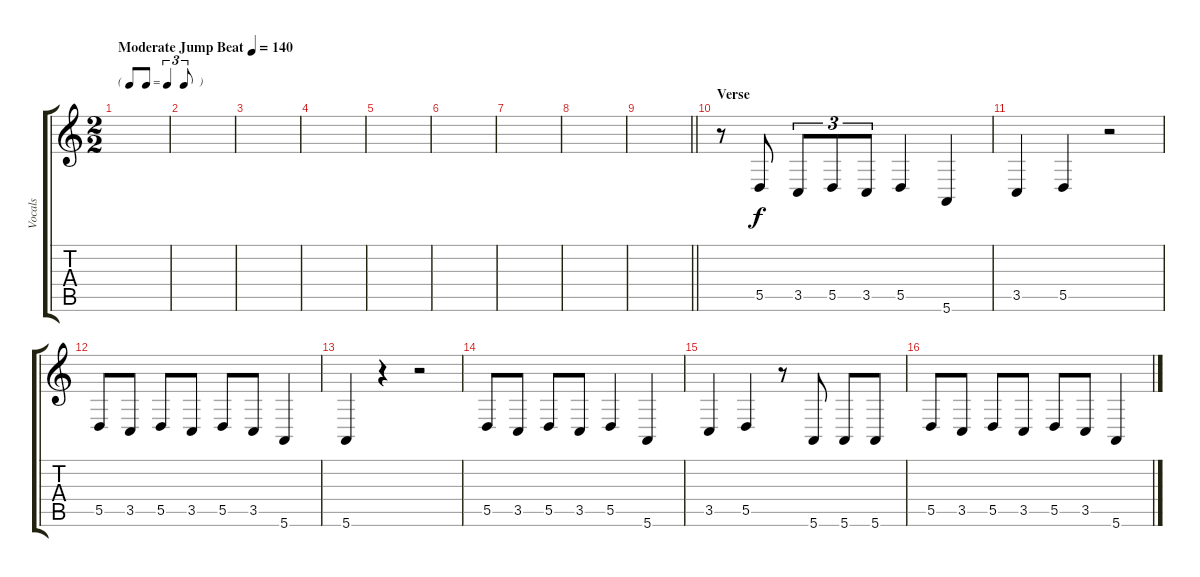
\track ("Vocals" "Vocals") {instrument clarinet bank 255}
\staff {score tabs}
\tuning (E4 B3 G3 D3 A2 E2) {hide}
\ts (2 2)
\tf triplet8th
\tempo (140 "Moderate Jump Beat")
\clef g2
\ks c
|
|
|
|
|
|
|
|
\barLineRight lightlight
|
\section ("" "Verse")
r.8 5.5.8 3.5.8{tu (3 2)} 5.5.8{tu (3 2)} 3.5.8{tu (3 2)} 5.5.4 5.6.4 |
3.5.4 5.5.4 r.2 |
5.5.8 3.5.8 5.5.8 3.5.8 5.5.8 3.5.8 5.6.4 |
5.6.4 r.4 r.2 |
5.5.8 3.5.8 5.5.8 3.5.8 5.5.4 5.6.4 |
3.5.4 5.5.4 r.8 5.6.8 5.6.8 5.6.8 |
5.5.8 3.5.8 5.5.8 3.5.8 5.5.8 3.5.8 5.6.4
